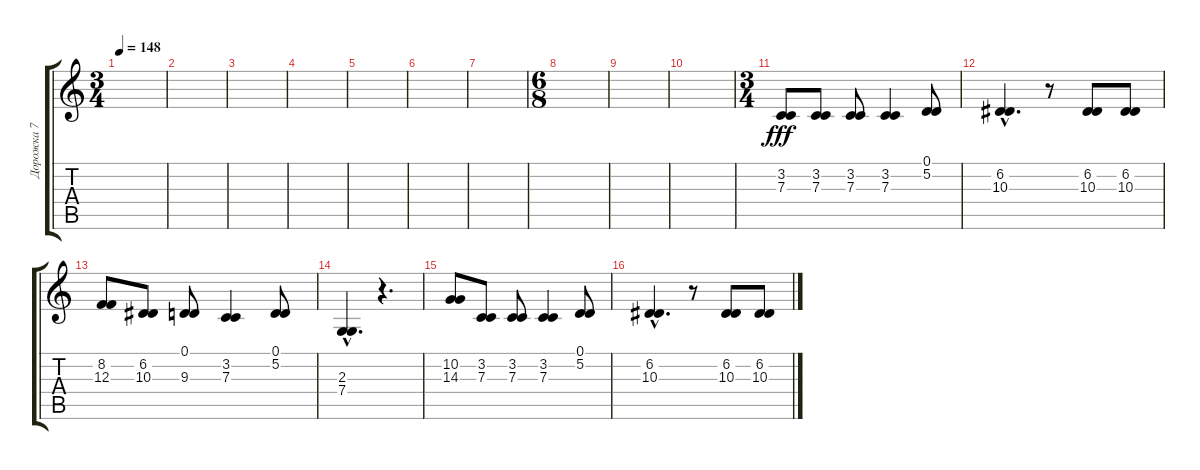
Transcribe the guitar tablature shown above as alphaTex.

\track ("Дорожка 7" "Дорожка 7") {instrument fx5brightness}
\staff {score tabs}
\tuning (D4 A3 F3 C3 G2 D2) {hide}
\ts (3 4)
\tempo 148
\clef g2
\ks c
|
|
|
|
|
|
|
\ts (6 8)
|
|
|
\ts (3 4)
(3.2 7.3).8{dy fff volume 16} (3.2 7.3).8 (3.2 7.3).8 (3.2 7.3).4 (0.1 5.2).8 |
(6.2{hac} 10.3{hac}).4{d} r.8 (6.2 10.3).8 (6.2 10.3).8 |
(8.2 12.3).8 (6.2 10.3).8 (0.1 9.3).8 (3.2 7.3).4 (0.1 5.2).8 |
(2.3{hac} 7.4{hac}).4{d} r.4{d} |
(10.2 14.3).8 (3.2 7.3).8 (3.2 7.3).8 (3.2 7.3).4 (0.1 5.2).8 |
(6.2{hac} 10.3{hac}).4{d} r.8 (6.2 10.3).8 (6.2 10.3).8
